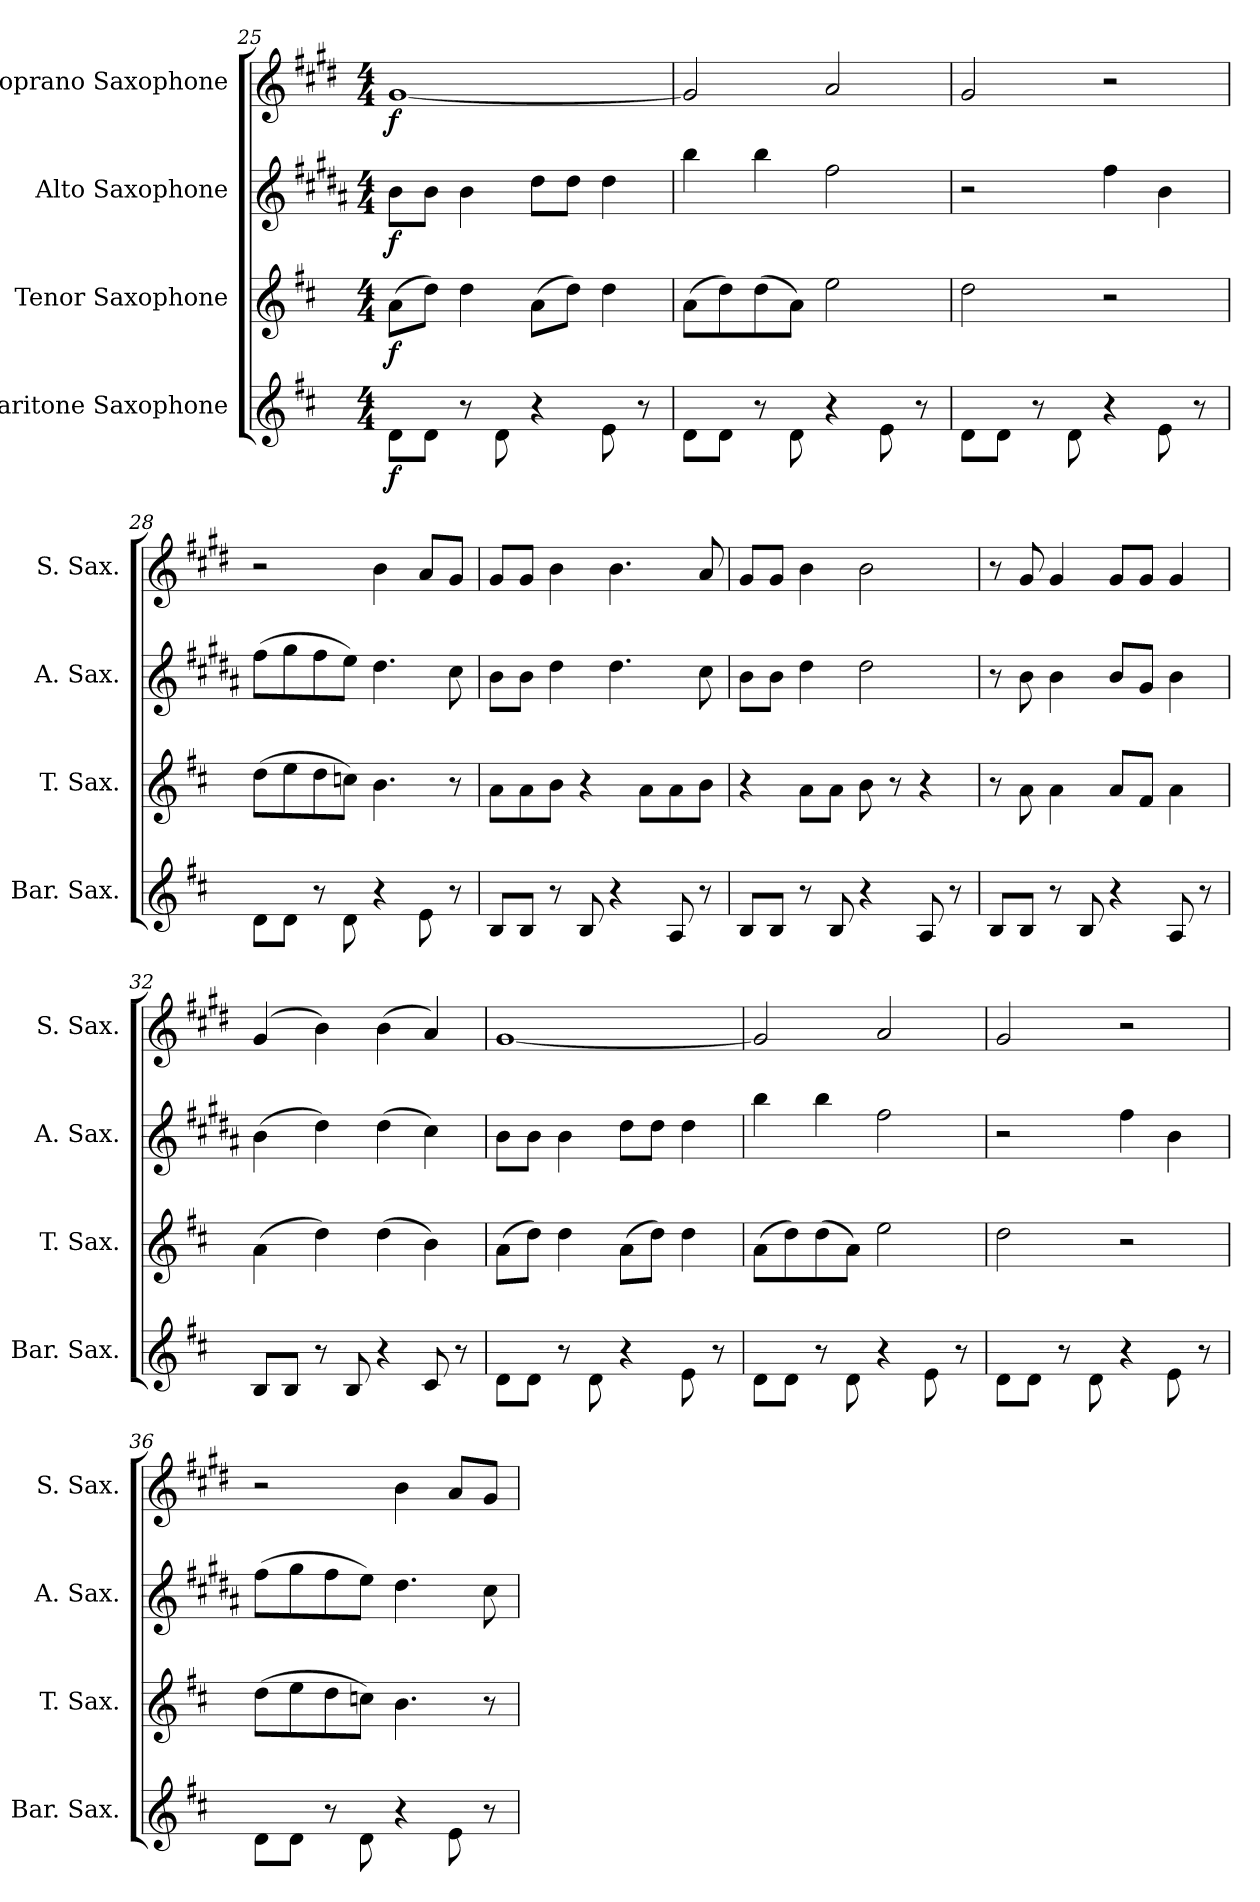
**kern	**dynam	**kern	**dynam	**kern	**dynam	**kern	**dynam
*part4	*part4	*part3	*part3	*part2	*part2	*part1	*part1
*staff4	*staff4	*staff3	*staff3	*staff2	*staff2	*staff1	*staff1
*I"Baritone Saxophone	*	*I"Tenor Saxophone	*	*I"Alto Saxophone	*	*I"Soprano Saxophone	*
*I'Bar. Sax.	*	*I'T. Sax.	*	*I'A. Sax.	*	*I'S. Sax.	*
*clefG2	*	*clefG2	*	*clefG2	*	*clefG2	*
*ITrd12c21	*	*ITrd8c14	*	*ITrd5c9	*	*ITrd1c2	*
*k[f#c#]	*	*k[f#c#]	*	*k[f#c#]	*	*k[f#c#]	*
*M4/4	*	*M4/4	*	*M4/4	*	*M4/4	*
=25	=25	=25	=25	=25	=25	=25	=25
!	!LO:DY:b	!	!LO:DY:b	!	!LO:DY:b	!	!LO:DY:b
8D\L	f	(8A\L	f	8d\L	f	[1f#	f
8D\J	.	8d\J)	.	8d\J	.	.	.
8r	.	4d\	.	4d\	.	.	.
8D\	.	.	.	.	.	.	.
4r	.	(8A\L	.	8f#\L	.	.	.
.	.	8d\J)	.	8f#\J	.	.	.
8E\	.	4d\	.	4f#\	.	.	.
8r	.	.	.	.	.	.	.
=26	=26	=26	=26	=26	=26	=26	=26
8D\L	.	(8A\L	.	4dd\	.	2f#/]	.
8D\J	.	8d\)	.	.	.	.	.
8r	.	(8d\	.	4dd\	.	.	.
8D\	.	8A\J)	.	.	.	.	.
4r	.	2e\	.	2a\	.	2g/	.
8E\	.	.	.	.	.	.	.
8r	.	.	.	.	.	.	.
!!LO:LB:g=z
=27	=27	=27	=27	=27	=27	=27	=27
8D\L	.	2d\	.	2r	.	2f#/	.
8D\J	.	.	.	.	.	.	.
8r	.	.	.	.	.	.	.
8D\	.	.	.	.	.	.	.
4r	.	2r	.	4a\	.	2r	.
8E\	.	.	.	4d\	.	.	.
8r	.	.	.	.	.	.	.
=28	=28	=28	=28	=28	=28	=28	=28
8D\L	.	(8d\L	.	(8a\L	.	2r	.
8D\J	.	8e\	.	8b\	.	.	.
8r	.	8d\	.	8a\	.	.	.
8D\	.	8cn\J)	.	8g\J)	.	.	.
4r	.	4.B\	.	4.f#\	.	4a\	.
8E\	.	.	.	.	.	8g/L	.
8r	.	8r	.	8e\	.	8f#/J	.
=29	=29	=29	=29	=29	=29	=29	=29
8BB/L	.	8A\L	.	8d\L	.	8f#/L	.
8BB/J	.	8A\	.	8d\J	.	8f#/J	.
8r	.	8B\J	.	4f#\	.	4a\	.
8BB/	.	4r	.	.	.	.	.
4r	.	.	.	4.f#\	.	4.a\	.
.	.	8A\L	.	.	.	.	.
8AA/	.	8A\	.	.	.	.	.
8r	.	8B\J	.	8e\	.	8g/	.
=30	=30	=30	=30	=30	=30	=30	=30
8BB/L	.	4r	.	8d\L	.	8f#/L	.
8BB/J	.	.	.	8d\J	.	8f#/J	.
8r	.	8A\L	.	4f#\	.	4a\	.
8BB/	.	8A\J	.	.	.	.	.
4r	.	8B\	.	2f#\	.	2a\	.
.	.	8r	.	.	.	.	.
8AA/	.	4r	.	.	.	.	.
8r	.	.	.	.	.	.	.
!!LO:LB:g=z
=31	=31	=31	=31	=31	=31	=31	=31
8BB/L	.	8r	.	8r	.	8r	.
8BB/J	.	8A\	.	8d\	.	8f#/	.
8r	.	4A\	.	4d\	.	4f#/	.
8BB/	.	.	.	.	.	.	.
4r	.	8A/L	.	8d/L	.	8f#/L	.
.	.	8F#/J	.	8B/J	.	8f#/J	.
8AA/	.	4A\	.	4d\	.	4f#/	.
8r	.	.	.	.	.	.	.
=32	=32	=32	=32	=32	=32	=32	=32
8BB/L	.	(4A\	.	(4d\	.	(4f#/	.
8BB/J	.	.	.	.	.	.	.
8r	.	4d\)	.	4f#\)	.	4a\)	.
8BB/	.	.	.	.	.	.	.
4r	.	(4d\	.	(4f#\	.	(4a\	.
8C#/	.	4B\)	.	4e\)	.	4g/)	.
8r	.	.	.	.	.	.	.
=33	=33	=33	=33	=33	=33	=33	=33
8D\L	.	(8A\L	.	8d\L	.	[1f#	.
8D\J	.	8d\J)	.	8d\J	.	.	.
8r	.	4d\	.	4d\	.	.	.
8D\	.	.	.	.	.	.	.
4r	.	(8A\L	.	8f#\L	.	.	.
.	.	8d\J)	.	8f#\J	.	.	.
8E\	.	4d\	.	4f#\	.	.	.
8r	.	.	.	.	.	.	.
=34	=34	=34	=34	=34	=34	=34	=34
8D\L	.	(8A\L	.	4dd\	.	2f#/]	.
8D\J	.	8d\)	.	.	.	.	.
8r	.	(8d\	.	4dd\	.	.	.
8D\	.	8A\J)	.	.	.	.	.
4r	.	2e\	.	2a\	.	2g/	.
8E\	.	.	.	.	.	.	.
8r	.	.	.	.	.	.	.
=35	=35	=35	=35	=35	=35	=35	=35
8D\L	.	2d\	.	2r	.	2f#/	.
8D\J	.	.	.	.	.	.	.
8r	.	.	.	.	.	.	.
8D\	.	.	.	.	.	.	.
4r	.	2r	.	4a\	.	2r	.
8E\	.	.	.	4d\	.	.	.
8r	.	.	.	.	.	.	.
!!LO:PB:g=z
=36	=36	=36	=36	=36	=36	=36	=36
8D\L	.	(8d\L	.	(8a\L	.	2r	.
8D\J	.	8e\	.	8b\	.	.	.
8r	.	8d\	.	8a\	.	.	.
8D\	.	8cn\J)	.	8g\J)	.	.	.
4r	.	4.B\	.	4.f#\	.	4a\	.
8E\	.	.	.	.	.	8g/L	.
8r	.	8r	.	8e\	.	8f#/J	.
=	=	=	=	=	=	=	=
*-	*-	*-	*-	*-	*-	*-	*-
